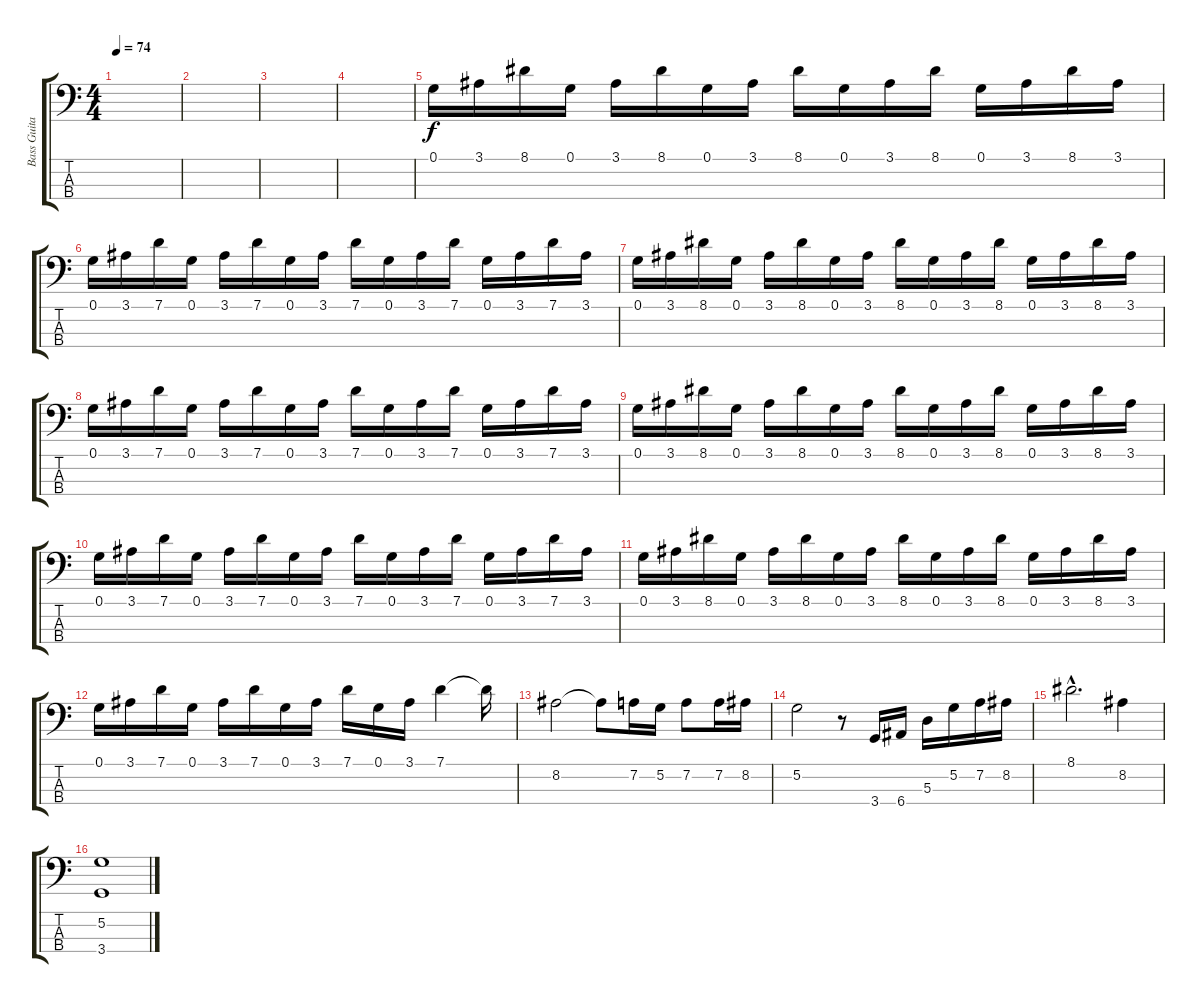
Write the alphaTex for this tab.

\track ("Bass Guitar" "Bass Guita") {instrument electricbasspick}
\staff {score tabs}
\tuning (G2 D2 A1 E1) {hide}
\ts (4 4)
\tempo 74
\clef f4
\ks c
|
|
|
|
0.1.16 3.1.16 8.1.16 0.1.16 3.1.16 8.1.16 0.1.16 3.1.16 8.1.16 0.1.16 3.1.16 8.1.16 0.1.16 3.1.16 8.1.16 3.1.16 |
0.1.16 3.1.16 7.1.16 0.1.16 3.1.16 7.1.16 0.1.16 3.1.16 7.1.16 0.1.16 3.1.16 7.1.16 0.1.16 3.1.16 7.1.16 3.1.16 |
0.1.16 3.1.16 8.1.16 0.1.16 3.1.16 8.1.16 0.1.16 3.1.16 8.1.16 0.1.16 3.1.16 8.1.16 0.1.16 3.1.16 8.1.16 3.1.16 |
0.1.16 3.1.16 7.1.16 0.1.16 3.1.16 7.1.16 0.1.16 3.1.16 7.1.16 0.1.16 3.1.16 7.1.16 0.1.16 3.1.16 7.1.16 3.1.16 |
0.1.16 3.1.16 8.1.16 0.1.16 3.1.16 8.1.16 0.1.16 3.1.16 8.1.16 0.1.16 3.1.16 8.1.16 0.1.16 3.1.16 8.1.16 3.1.16 |
0.1.16 3.1.16 7.1.16 0.1.16 3.1.16 7.1.16 0.1.16 3.1.16 7.1.16 0.1.16 3.1.16 7.1.16 0.1.16 3.1.16 7.1.16 3.1.16 |
0.1.16 3.1.16 8.1.16 0.1.16 3.1.16 8.1.16 0.1.16 3.1.16 8.1.16 0.1.16 3.1.16 8.1.16 0.1.16 3.1.16 8.1.16 3.1.16 |
0.1.16 3.1.16 7.1.16 0.1.16 3.1.16 7.1.16 0.1.16 3.1.16 7.1.16 0.1.16 3.1.16 7.1.4 7.1{t}.16 |
8.2.2 8.2{t}.8 7.2.16 5.2.16 7.2.8 7.2.16 8.2.16 |
5.2.2 r.8 3.4.16 6.4.16 5.3.16 5.2.16 7.2.16 8.2.16 |
8.1{hac}.2{d} 8.2.4 |
(5.2 3.4).1
